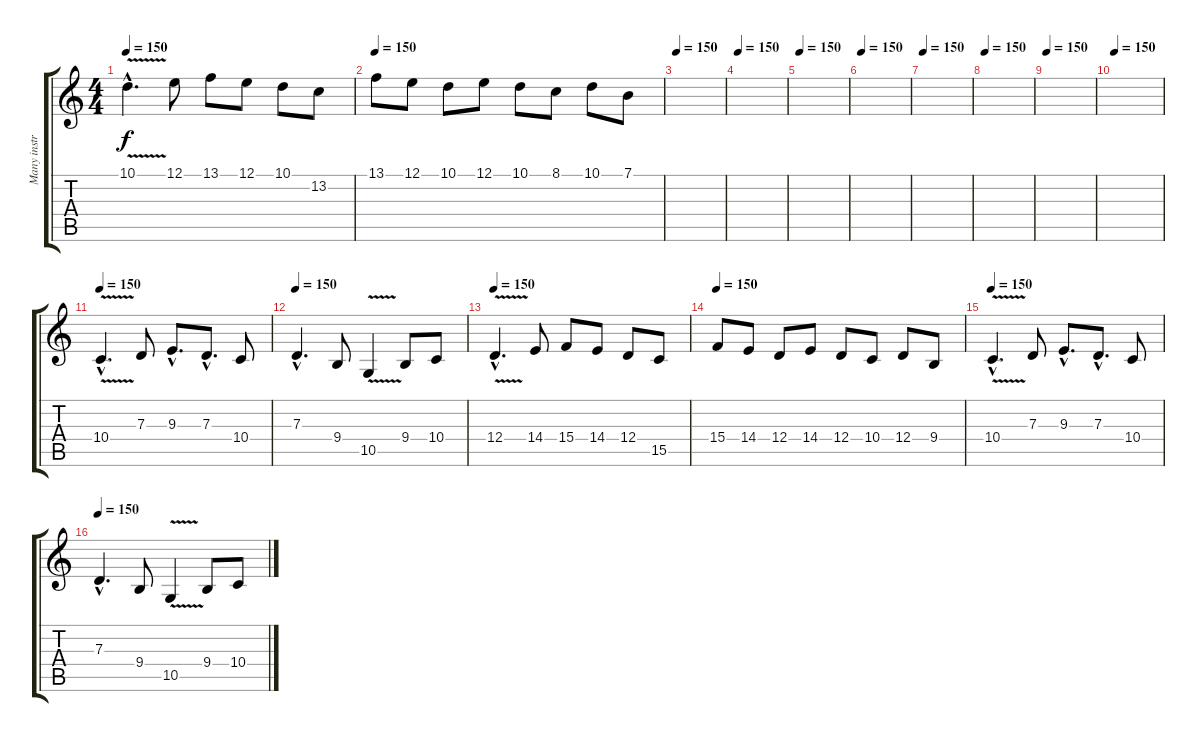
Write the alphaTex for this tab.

\track ("Many instru." "Many instr") {instrument tremolostrings}
\staff {score tabs}
\tuning (E4 B3 G3 D3 A2 E2) {hide}
\ts (4 4)
\tempo 150
\clef g2
\ks c
10.1{v hac}.4{d dy f} 12.1.8 13.1.8 12.1.8 10.1.8 13.2.8 |
\tempo 150
13.1.8 12.1.8 10.1.8 12.1.8 10.1.8 8.1.8 10.1.8 7.1.8 |
\tempo 150
|
\tempo 150
|
\tempo 150
|
\tempo 150
|
\tempo 150
|
\tempo 150
|
\tempo 150
|
\tempo 150
|
\tempo 150
10.4{v hac}.4{d volume 11} 7.3.8 9.3{hac}.8{d} 7.3{hac}.8{d} 10.4.8 |
\tempo 150
7.3{hac}.4{d} 9.4.8 10.5{v}.4 9.4.8 10.4.8 |
\tempo 150
12.4{v hac}.4{d} 14.4.8 15.4.8 14.4.8 12.4.8 15.5.8 |
\tempo 150
15.4.8 14.4.8 12.4.8 14.4.8 12.4.8 10.4.8 12.4.8 9.4.8 |
\tempo 150
10.4{v hac}.4{d volume 11} 7.3.8 9.3{hac}.8{d} 7.3{hac}.8{d} 10.4.8 |
\tempo 150
7.3{hac}.4{d} 9.4.8 10.5{v}.4 9.4.8 10.4.8
